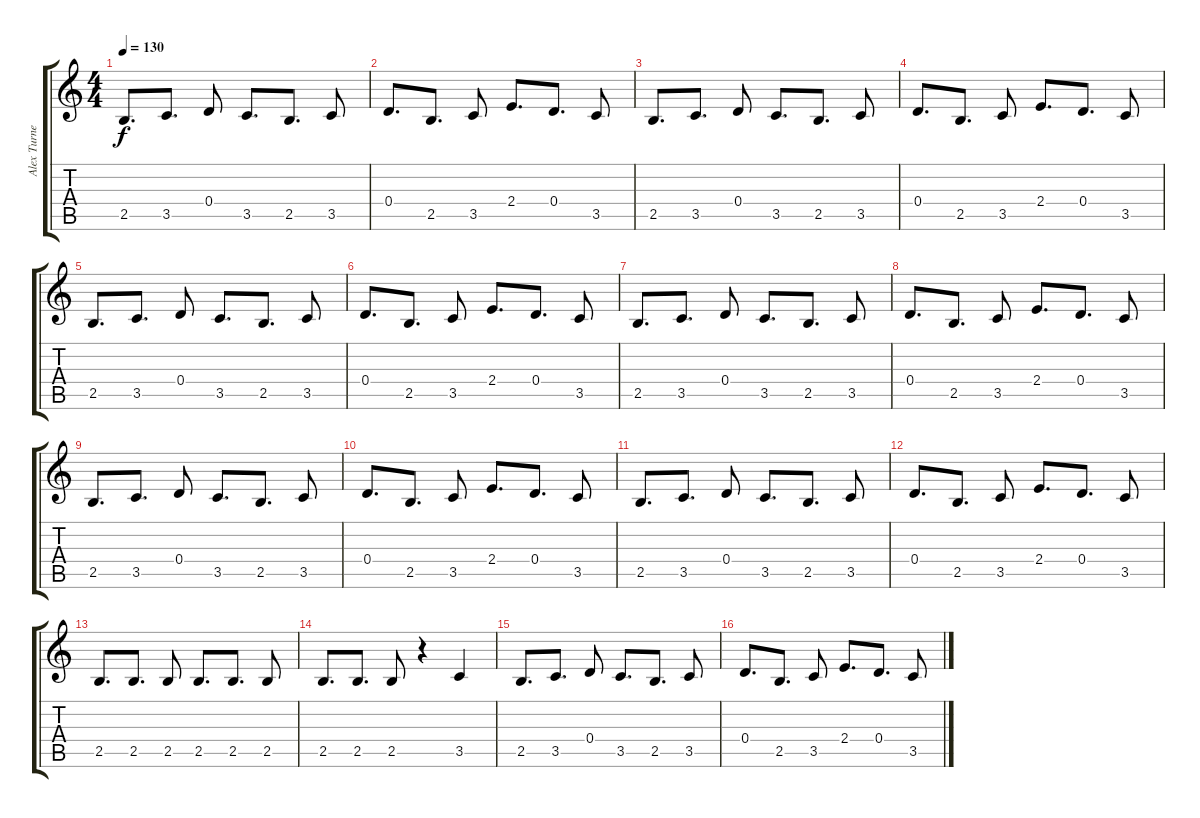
\track ("Alex Turner (Guitar 1)" "Alex Turne") {instrument overdrivenguitar}
\staff {score tabs}
\tuning (E4 B3 G3 D3 A2 E2) {hide}
\ts (4 4)
\tempo 130
\clef g2
\ks c
2.5.8{d dy f} 3.5.8{d} 0.4.8 3.5.8{d} 2.5.8{d} 3.5.8 |
0.4.8{d} 2.5.8{d} 3.5.8 2.4.8{d} 0.4.8{d} 3.5.8 |
2.5.8{d} 3.5.8{d} 0.4.8 3.5.8{d} 2.5.8{d} 3.5.8 |
0.4.8{d} 2.5.8{d} 3.5.8 2.4.8{d} 0.4.8{d} 3.5.8 |
2.5.8{d} 3.5.8{d} 0.4.8 3.5.8{d} 2.5.8{d} 3.5.8 |
0.4.8{d} 2.5.8{d} 3.5.8 2.4.8{d} 0.4.8{d} 3.5.8 |
2.5.8{d} 3.5.8{d} 0.4.8 3.5.8{d} 2.5.8{d} 3.5.8 |
0.4.8{d} 2.5.8{d} 3.5.8 2.4.8{d} 0.4.8{d} 3.5.8 |
2.5.8{d} 3.5.8{d} 0.4.8 3.5.8{d} 2.5.8{d} 3.5.8 |
0.4.8{d} 2.5.8{d} 3.5.8 2.4.8{d} 0.4.8{d} 3.5.8 |
2.5.8{d} 3.5.8{d} 0.4.8 3.5.8{d} 2.5.8{d} 3.5.8 |
0.4.8{d} 2.5.8{d} 3.5.8 2.4.8{d} 0.4.8{d} 3.5.8 |
2.5.8{d} 2.5.8{d} 2.5.8 2.5.8{d} 2.5.8{d} 2.5.8 |
2.5.8{d} 2.5.8{d} 2.5.8 r.4 3.5.4 |
2.5.8{d} 3.5.8{d} 0.4.8 3.5.8{d} 2.5.8{d} 3.5.8 |
0.4.8{d} 2.5.8{d} 3.5.8 2.4.8{d} 0.4.8{d} 3.5.8
